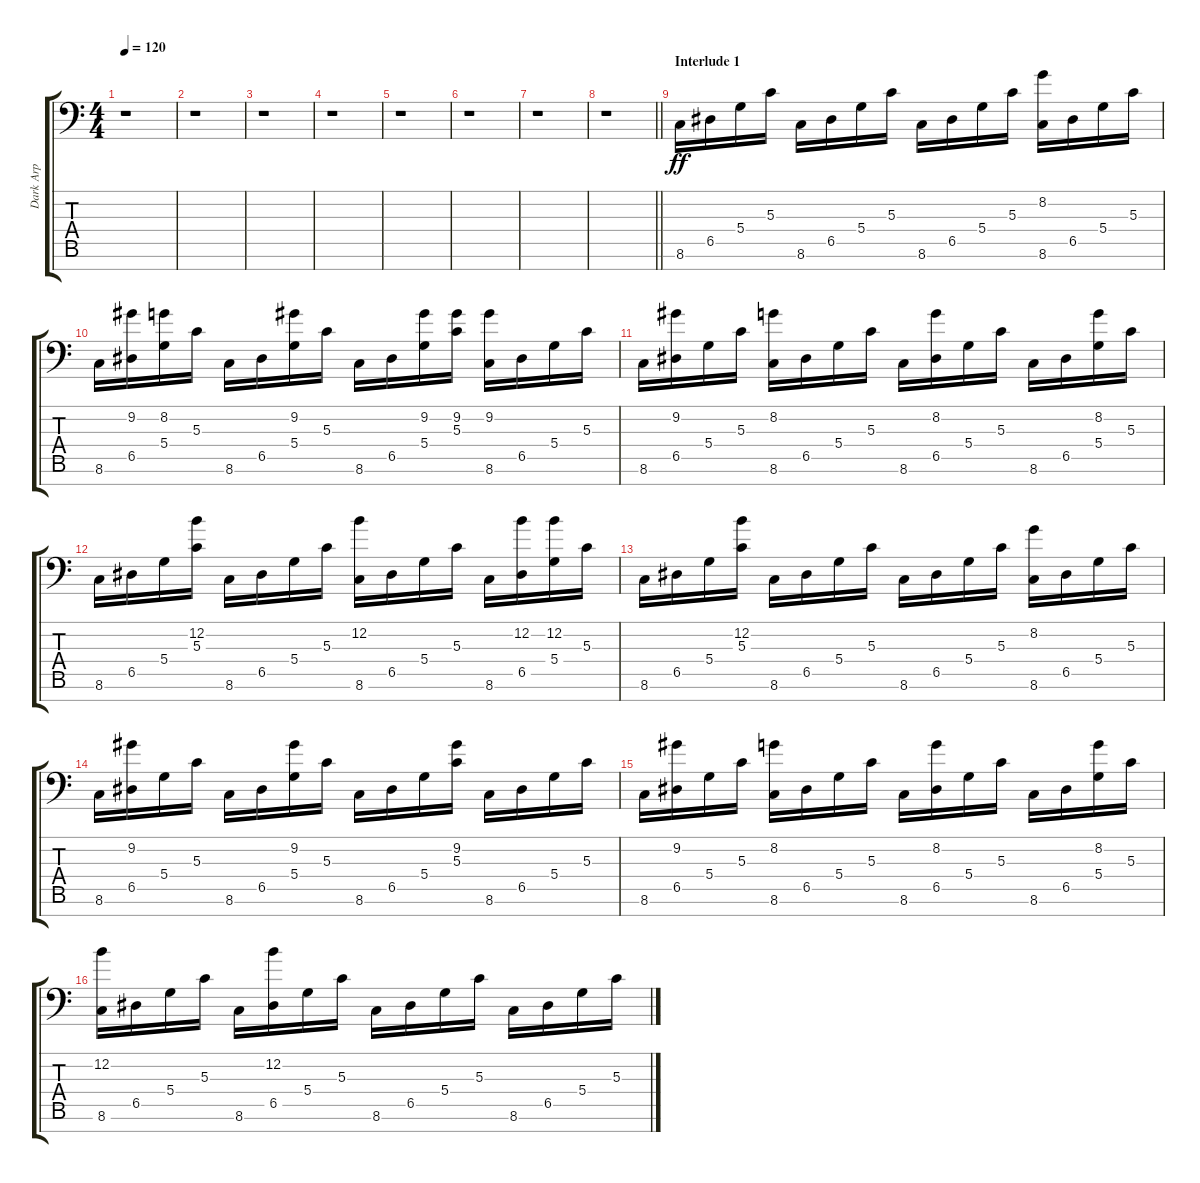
\track ("Dark Arp" "Dark Arp") {instrument lead8bassandlead}
\staff {score tabs}
\tuning (E4 B3 G3 D3 A2 E2 C-1) {hide}
\ts (4 4)
\tempo 120
\clef f4
\ks c
r.1{dy ff} |
r.1 |
r.1 |
r.1 |
r.1 |
r.1 |
r.1 |
\barLineRight lightlight
r.1 |
\section ("" "Interlude 1")
8.6.16 6.5.16 5.4.16 5.3.16 8.6.16 6.5.16 5.4.16 5.3.16 8.6.16 6.5.16 5.4.16 5.3.16 (8.2 8.6).16 6.5.16 5.4.16 5.3.16 |
8.6.16 (9.2 6.5).16 (8.2 5.4).16 5.3.16 8.6.16 6.5.16 (9.2 5.4).16 5.3.16 8.6.16 6.5.16 (9.2 5.4).16 (9.2 5.3).16 (9.2 8.6).16 6.5.16 5.4.16 5.3.16 |
8.6.16 (9.2 6.5).16 5.4.16 5.3.16 (8.2 8.6).16 6.5.16 5.4.16 5.3.16 8.6.16 (8.2 6.5).16 5.4.16 5.3.16 8.6.16 6.5.16 (8.2 5.4).16 5.3.16 |
8.6.16 6.5.16 5.4.16 (12.2 5.3).16 8.6.16 6.5.16 5.4.16 5.3.16 (12.2 8.6).16 6.5.16 5.4.16 5.3.16 8.6.16 (12.2 6.5).16 (12.2 5.4).16 5.3.16 |
8.6.16 6.5.16 5.4.16 (12.2 5.3).16 8.6.16 6.5.16 5.4.16 5.3.16 8.6.16 6.5.16 5.4.16 5.3.16 (8.2 8.6).16 6.5.16 5.4.16 5.3.16 |
8.6.16 (9.2 6.5).16 5.4.16 5.3.16 8.6.16 6.5.16 (9.2 5.4).16 5.3.16 8.6.16 6.5.16 5.4.16 (9.2 5.3).16 8.6.16 6.5.16 5.4.16 5.3.16 |
8.6.16 (9.2 6.5).16 5.4.16 5.3.16 (8.2 8.6).16 6.5.16 5.4.16 5.3.16 8.6.16 (8.2 6.5).16 5.4.16 5.3.16 8.6.16 6.5.16 (8.2 5.4).16 5.3.16 |
(12.2 8.6).16 6.5.16 5.4.16 5.3.16 8.6.16 (12.2 6.5).16 5.4.16 5.3.16 8.6.16 6.5.16 5.4.16 5.3.16 8.6.16 6.5.16 5.4.16 5.3.16
